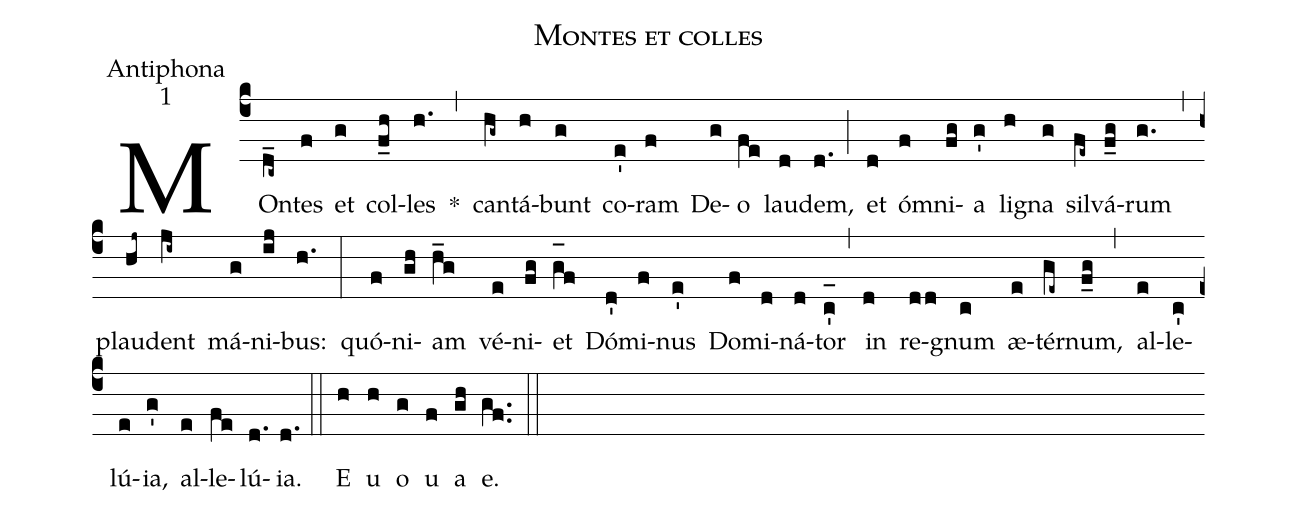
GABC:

name:Montes et colles;
office-part:Antiphona;
mode:1;
%%
(c4) MOn(d_c~)tes(f) et(g) col(f_h)les(h.) *(,) can(hg~)tá(h)bunt(g) co(e')ram(f) De(g)o(fe) lau(d)dem,(d.) (;) et(d) ó(f)mni(fg)a(g') li(h)gna(g) sil(fe~)vá(f_g)rum(g.) (,) plau(hj~)dent(ji~) má(g)ni(ij)bus:(h.) (:) quó(f)ni(gh)am(h_g) vé(e)ni(fg)et(g_[oh:h]f) Dó(d')mi(f)nus(e') Do(f)mi(d)ná(d)tor(c'_[oh:h]) (,) in(d) re(dd)gnum(c) æ(e)tér(ge~)num,(f_g) (,) al(e)le(c')lú(e){ia},(g') al(e)le(fe)lú(d.){ia}.(d.) (::) <eu>E(h) u(h) o(g) u(f) a(gh) e.</eu>(gf..) (::)
